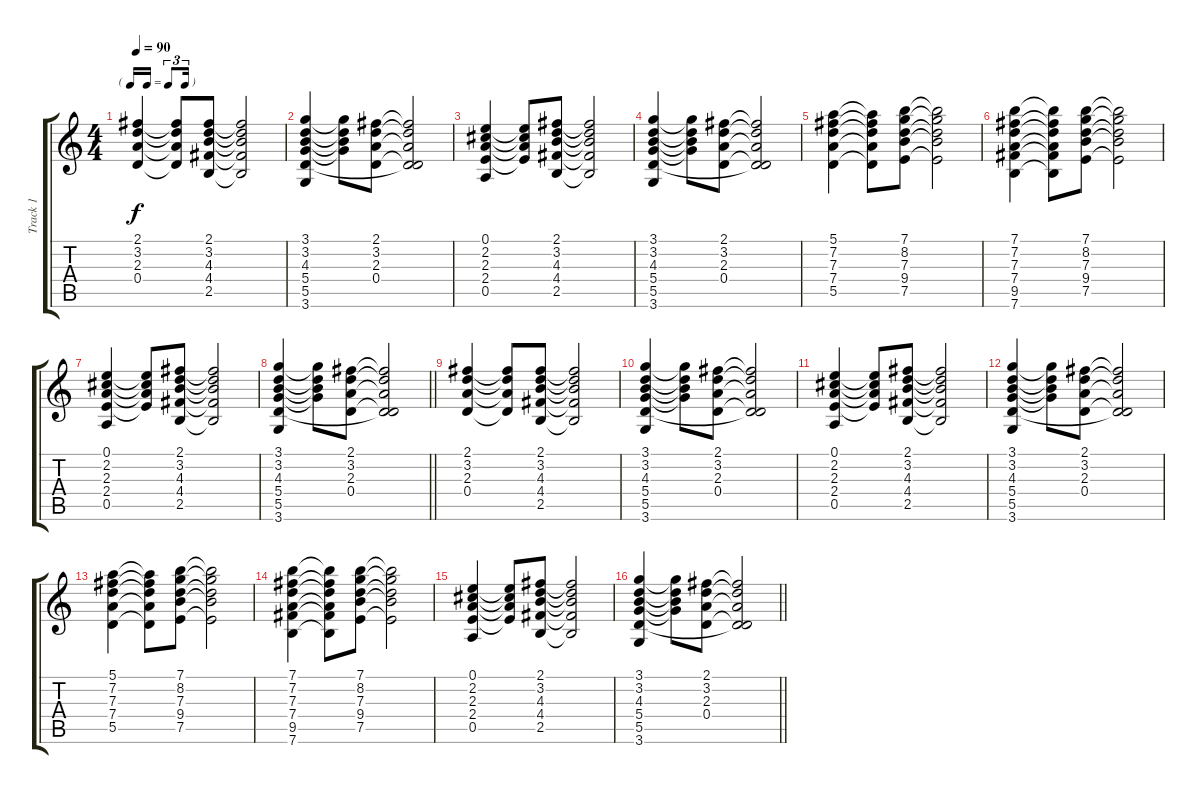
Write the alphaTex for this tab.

\track ("Track 1" "Track 1") {instrument acousticguitarsteel}
\staff {score tabs}
\tuning (E4 B3 G3 D3 A2 E2) {hide}
\ts (4 4)
\tf triplet16th
\tempo 90
\clef g2
\ks c
(2.1 3.2 2.3 0.4).4{dy f} (2.1{t} 3.2{t} 2.3{t} 0.4{t}).8 (2.1 3.2 4.3 4.4 2.5).8 (2.1{t} 3.2{t} 4.3{t} 4.4{t} 2.5{t}).2 |
(3.1 3.2 4.3 5.4 5.5 3.6).4 (3.1{t} 3.2{t} 4.3{t} 5.4{t}).8 (2.1 3.2 2.3 0.4).8 (2.1{t} 3.2{t} 2.3{t} 0.4{t} 5.5{t}).2 |
(0.1 2.2 2.3 2.4 0.5).4 (0.1{t} 2.2{t} 2.3{t} 2.4{t}).8 (2.1 3.2 4.3 4.4 2.5).8 (2.1{t} 3.2{t} 4.3{t} 4.4{t} 2.5{t}).2 |
(3.1 3.2 4.3 5.4 5.5 3.6).4 (3.1{t} 3.2{t} 4.3{t} 5.4{t}).8 (2.1 3.2 2.3 0.4).8 (2.1{t} 3.2{t} 2.3{t} 0.4{t} 5.5{t}).2 |
(5.1 7.2 7.3 7.4 5.5).4 (5.1{t} 7.2{t} 7.3{t} 7.4{t} 5.5{t}).8 (7.1 8.2 7.3 9.4 7.5).8 (7.1{t} 8.2{t} 7.3{t} 9.4{t} 7.5{t}).2 |
(7.1 7.2 7.3 7.4 9.5 7.6).4 (7.1{t} 7.2{t} 7.3{t} 7.4{t} 9.5{t} 7.6{t}).8 (7.1 8.2 7.3 9.4 7.5).8 (7.1{t} 8.2{t} 7.3{t} 9.4{t} 7.5{t}).2 |
(0.1 2.2 2.3 2.4 0.5).4 (0.1{t} 2.2{t} 2.3{t} 2.4{t}).8 (2.1 3.2 4.3 4.4 2.5).8 (2.1{t} 3.2{t} 4.3{t} 4.4{t} 2.5{t}).2 |
\barLineRight lightlight
(3.1 3.2 4.3 5.4 5.5 3.6).4 (3.1{t} 3.2{t} 4.3{t} 5.4{t}).8 (2.1 3.2 2.3 0.4).8 (2.1{t} 3.2{t} 2.3{t} 0.4{t} 5.5{t}).2 |
(2.1 3.2 2.3 0.4).4 (2.1{t} 3.2{t} 2.3{t} 0.4{t}).8 (2.1 3.2 4.3 4.4 2.5).8 (2.1{t} 3.2{t} 4.3{t} 4.4{t} 2.5{t}).2 |
(3.1 3.2 4.3 5.4 5.5 3.6).4 (3.1{t} 3.2{t} 4.3{t} 5.4{t}).8 (2.1 3.2 2.3 0.4).8 (2.1{t} 3.2{t} 2.3{t} 0.4{t} 5.5{t}).2 |
(0.1 2.2 2.3 2.4 0.5).4 (0.1{t} 2.2{t} 2.3{t} 2.4{t}).8 (2.1 3.2 4.3 4.4 2.5).8 (2.1{t} 3.2{t} 4.3{t} 4.4{t} 2.5{t}).2 |
(3.1 3.2 4.3 5.4 5.5 3.6).4 (3.1{t} 3.2{t} 4.3{t} 5.4{t}).8 (2.1 3.2 2.3 0.4).8 (2.1{t} 3.2{t} 2.3{t} 0.4{t} 5.5{t}).2 |
(5.1 7.2 7.3 7.4 5.5).4 (5.1{t} 7.2{t} 7.3{t} 7.4{t} 5.5{t}).8 (7.1 8.2 7.3 9.4 7.5).8 (7.1{t} 8.2{t} 7.3{t} 9.4{t} 7.5{t}).2 |
(7.1 7.2 7.3 7.4 9.5 7.6).4 (7.1{t} 7.2{t} 7.3{t} 7.4{t} 9.5{t} 7.6{t}).8 (7.1 8.2 7.3 9.4 7.5).8 (7.1{t} 8.2{t} 7.3{t} 9.4{t} 7.5{t}).2 |
(0.1 2.2 2.3 2.4 0.5).4 (0.1{t} 2.2{t} 2.3{t} 2.4{t}).8 (2.1 3.2 4.3 4.4 2.5).8 (2.1{t} 3.2{t} 4.3{t} 4.4{t} 2.5{t}).2 |
\barLineRight lightlight
(3.1 3.2 4.3 5.4 5.5 3.6).4 (3.1{t} 3.2{t} 4.3{t} 5.4{t}).8 (2.1 3.2 2.3 0.4).8 (2.1{t} 3.2{t} 2.3{t} 0.4{t} 5.5{t}).2
